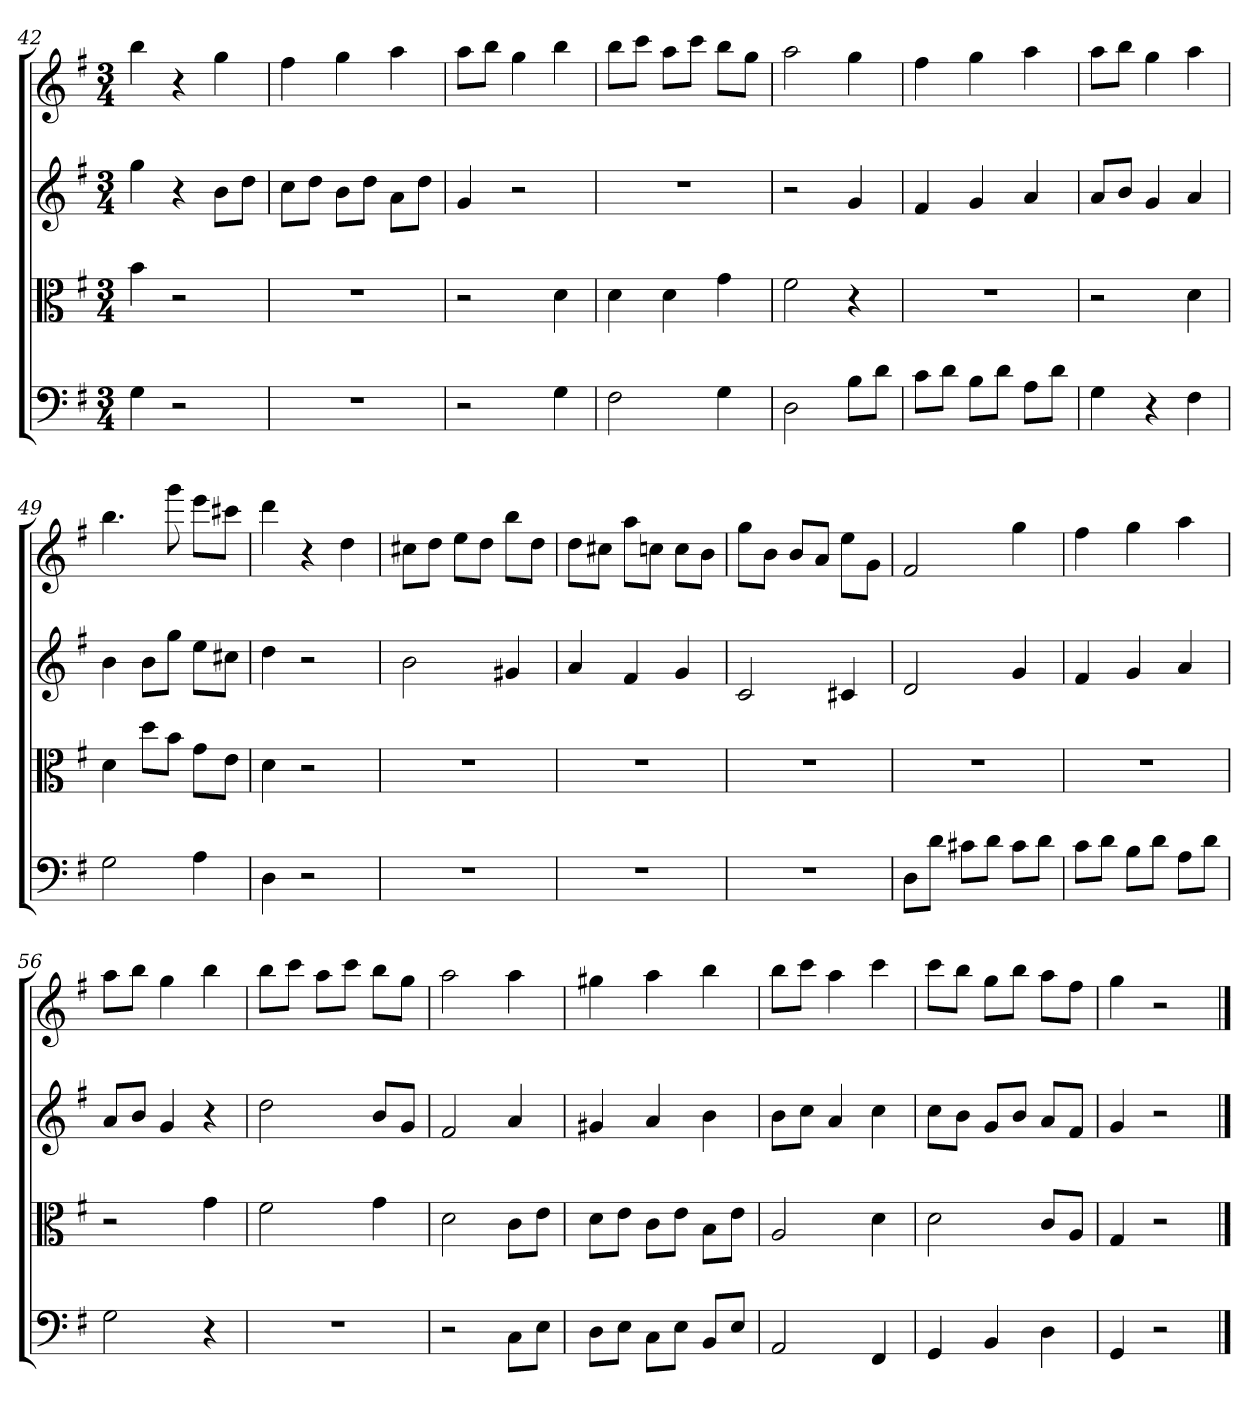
**kern	**kern	**kern	**kern
*part4	*part3	*part2	*part1
*staff4	*staff3	*staff2	*staff1
*clefF4	*clefC3	*	*
*k[f#]	*k[f#]	*k[f#]	*k[f#]
*G:	*G:	*G:	*G:
*M3/4	*M3/4	*M3/4	*M3/4
=42	=42	=42	=42
4G	4b	4gg	4bb
2r	2r	4r	4r
.	.	8bL	4gg
.	.	8ddJ	.
=43	=43	=43	=43
2.r	2.r	8ccL	4ff#
.	.	8ddJ	.
.	.	8bL	4gg
.	.	8ddJ	.
.	.	8aL	4aa
.	.	8ddJ	.
=44	=44	=44	=44
2r	2r	4g	8aaL
.	.	.	8bbJ
.	.	2r	4gg
4G	4d	.	4bb
=45	=45	=45	=45
2F#	4d	2.r	8bbL
.	.	.	8cccJ
.	4d	.	8aaL
.	.	.	8cccJ
4G	4g	.	8bbL
.	.	.	8ggJ
=46	=46	=46	=46
2D	2f#	2r	2aa
8B\L	4r	4g	4gg
8d\J	.	.	.
=47	=47	=47	=47
8c\L	2.r	4f#	4ff#
8d\J	.	.	.
8B\L	.	4g	4gg
8d\J	.	.	.
8A\L	.	4a	4aa
8d\J	.	.	.
=48	=48	=48	=48
4G	2r	8aL	8aaL
.	.	8bJ	8bbJ
4r	.	4g	4gg
4F#	4d	4a	4aa
=49	=49	=49	=49
2G	4d	4b	4.bb
.	8dd\L	8bL	.
.	8b\J	8ggJ	8ggg
4A	8g\L	8eeL	8eeeL
.	8e\J	8cc#XJ	8ccc#XJ
=50	=50	=50	=50
4D	4d	4dd	4ddd
2r	2r	2r	4r
.	.	.	4dd
=51	=51	=51	=51
2.r	2.r	2b	8cc#XL
.	.	.	8ddJ
.	.	.	8eeL
.	.	.	8ddJ
.	.	4g#X	8bbL
.	.	.	8ddJ
=52	=52	=52	=52
2.r	2.r	4a	8ddL
.	.	.	8cc#XJ
.	.	4f#	8aaL
.	.	.	8ccnJ
.	.	4g	8ccL
.	.	.	8bJ
=53	=53	=53	=53
2.r	2.r	2c	8ggL
.	.	.	8bJ
.	.	.	8bL
.	.	.	8aJ
.	.	4c#X	8eeL
.	.	.	8gJ
=54	=54	=54	=54
8D\L	2.r	2d	2f#
8d\J	.	.	.
8c#X\L	.	.	.
8d\J	.	.	.
8c#\L	.	4g	4gg
8d\J	.	.	.
=55	=55	=55	=55
8c\L	2.r	4f#	4ff#
8d\J	.	.	.
8B\L	.	4g	4gg
8d\J	.	.	.
8A\L	.	4a	4aa
8d\J	.	.	.
=56	=56	=56	=56
2G	2r	8aL	8aaL
.	.	8bJ	8bbJ
.	.	4g	4gg
4r	4g	4r	4bb
=57	=57	=57	=57
2.r	2f#	2dd	8bbL
.	.	.	8cccJ
.	.	.	8aaL
.	.	.	8cccJ
.	4g	8bL	8bbL
.	.	8gJ	8ggJ
=58	=58	=58	=58
2r	2d	2f#	2aa
8C\L	8c\L	4a	4aa
8E\J	8e\J	.	.
=59	=59	=59	=59
8D\L	8d\L	4g#X	4gg#X
8E\J	8e\J	.	.
8C\L	8c\L	4a	4aa
8E\J	8e\J	.	.
8BB/L	8B\L	4b	4bb
8E/J	8e\J	.	.
=60	=60	=60	=60
2AA	2A	8bL	8bbL
.	.	8ccJ	8cccJ
.	.	4a	4aa
4FF#	4d	4cc	4ccc
=61	=61	=61	=61
4GG	2d	8ccL	8cccL
.	.	8bJ	8bbJ
4BB	.	8gL	8ggL
.	.	8bJ	8bbJ
4D	8c/L	8aL	8aaL
.	8A/J	8f#J	8ff#J
=62	=62	=62	=62
4GG	4G	4g	4gg
2r	2r	2r	2r
==	==	==	==
*-	*-	*-	*-
